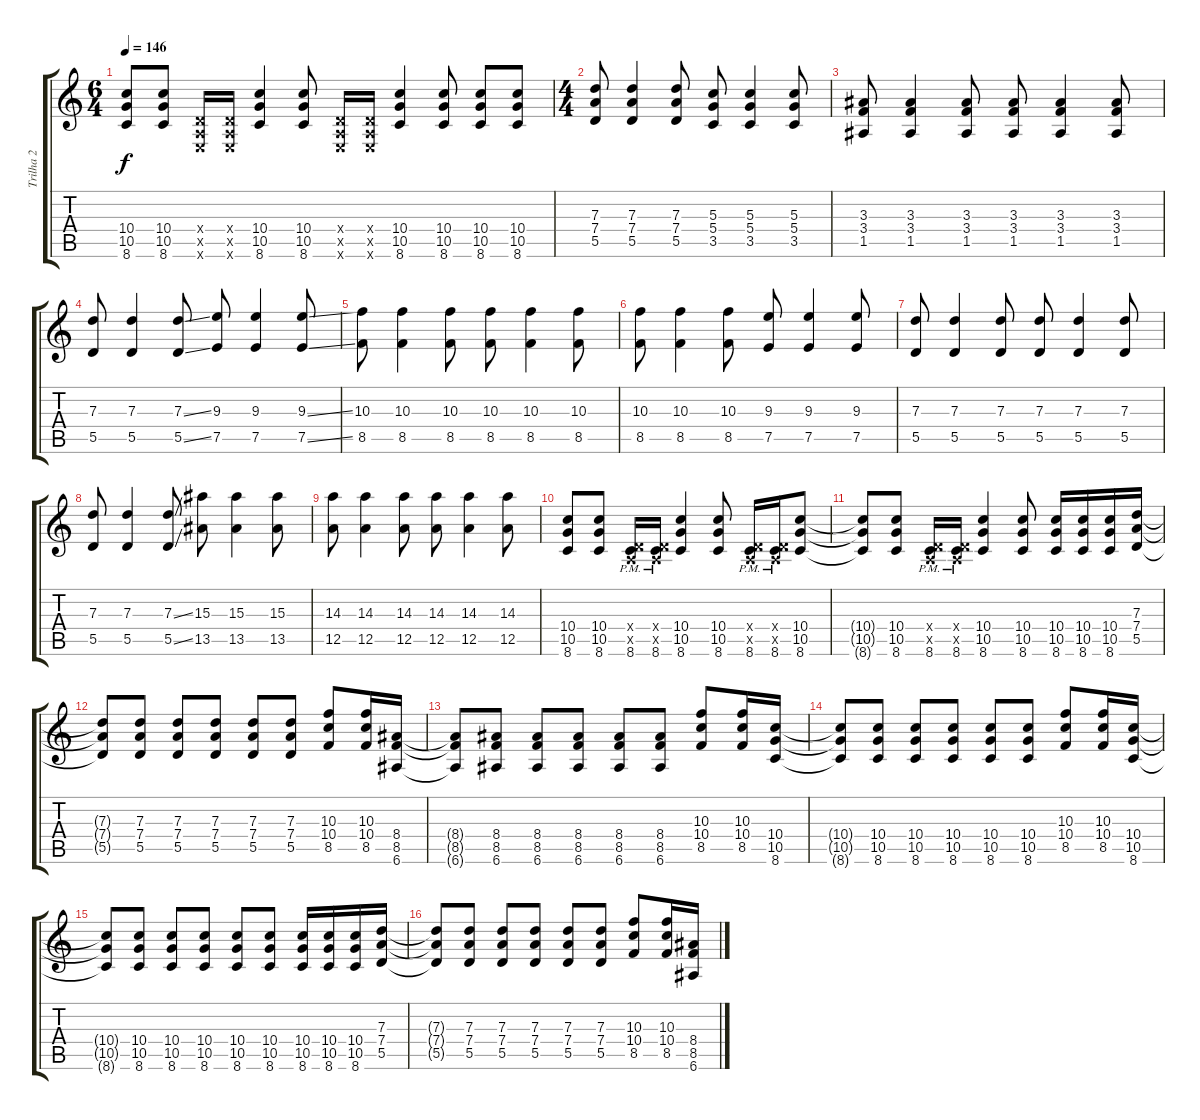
\track ("Trilha 2" "Trilha 2") {instrument distortionguitar}
\staff {score tabs}
\tuning (E4 B3 G3 D3 A2 E2) {hide}
\ts (6 4)
\tempo 146
\clef g2
\ks c
(10.4{t} 10.5{t} 8.6{t}).8{dy f} (10.4 10.5 8.6).8 (0.4{x} 0.5{x} 0.6{x}).16 (0.4{x} 0.5{x} 0.6{x}).16 (10.4 10.5 8.6).4 (10.4 10.5 8.6).8 (0.4{x} 0.5{x} 0.6{x}).16 (0.4{x} 0.5{x} 0.6{x}).16 (10.4 10.5 8.6).4 (10.4 10.5 8.6).8 (10.4 10.5 8.6).8 (10.4 10.5 8.6).8 |
\ts (4 4)
\section ("" "")
(7.3 7.4 5.5).8 (7.3 7.4 5.5).4 (7.3 7.4 5.5).8 (5.3 5.4 3.5).8 (5.3 5.4 3.5).4 (5.3 5.4 3.5).8 |
(3.3 3.4 1.5).8 (3.3 3.4 1.5).4 (3.3 3.4 1.5).8 (3.3 3.4 1.5).8 (3.3 3.4 1.5).4 (3.3 3.4 1.5).8 |
(7.3 5.5).8 (7.3 5.5).4 (7.3{ss} 5.5{ss}).8 (9.3 7.5).8 (9.3 7.5).4 (9.3{ss} 7.5{ss}).8 |
(10.3 8.5).8 (10.3 8.5).4 (10.3 8.5).8 (10.3 8.5).8 (10.3 8.5).4 (10.3 8.5).8 |
(10.3 8.5).8 (10.3 8.5).4 (10.3 8.5).8 (9.3 7.5).8 (9.3 7.5).4 (9.3 7.5).8 |
(7.3 5.5).8 (7.3 5.5).4 (7.3 5.5).8 (7.3 5.5).8 (7.3 5.5).4 (7.3 5.5).8 |
(7.3 5.5).8 (7.3 5.5).4 (7.3{ss} 5.5{ss}).8 (15.3 13.5).8 (15.3 13.5).4 (15.3 13.5).8 |
(14.3 12.5).8 (14.3 12.5).4 (14.3 12.5).8 (14.3 12.5).8 (14.3 12.5).4 (14.3 12.5).8 |
(10.4 10.5 8.6).8 (10.4 10.5 8.6).8 (0.4{x} 0.5{x} 8.6{pm}).16 (0.4{x} 0.5{x} 8.6{pm}).16 (10.4 10.5 8.6).4 (10.4 10.5 8.6).8 (0.4{x} 0.5{x} 8.6{pm}).16 (0.4{x} 0.5{x} 8.6{pm}).16 (10.4 10.5 8.6).8 |
(10.4{t} 10.5{t} 8.6{t}).8 (10.4 10.5 8.6).8 (0.4{x} 0.5{x} 8.6{pm}).16 (0.4{x} 0.5{x} 8.6{pm}).16 (10.4 10.5 8.6).4 (10.4 10.5 8.6).8 (10.4 10.5 8.6).16 (10.4 10.5 8.6).16 (10.4 10.5 8.6).16 (7.3 7.4 5.5).16 |
(7.3{t} 7.4{t} 5.5{t}).8 (7.3 7.4 5.5).8 (7.3 7.4 5.5).8 (7.3 7.4 5.5).8 (7.3 7.4 5.5).8 (7.3 7.4 5.5).8 (10.3 10.4 8.5).8 (10.3 10.4 8.5).16 (8.4 8.5 6.6).16 |
(8.4{t} 8.5{t} 6.6{t}).8 (8.4 8.5 6.6).8 (8.4 8.5 6.6).8 (8.4 8.5 6.6).8 (8.4 8.5 6.6).8 (8.4 8.5 6.6).8 (10.3 10.4 8.5).8 (10.3 10.4 8.5).16 (10.4 10.5 8.6).16 |
(10.4{t} 10.5{t} 8.6{t}).8 (10.4 10.5 8.6).8 (10.4 10.5 8.6).8 (10.4 10.5 8.6).8 (10.4 10.5 8.6).8 (10.4 10.5 8.6).8 (10.3 10.4 8.5).8 (10.3 10.4 8.5).16 (10.4 10.5 8.6).16 |
(10.4{t} 10.5{t} 8.6{t}).8 (10.4 10.5 8.6).8 (10.4 10.5 8.6).8 (10.4 10.5 8.6).8 (10.4 10.5 8.6).8 (10.4 10.5 8.6).8 (10.4 10.5 8.6).16 (10.4 10.5 8.6).16 (10.4 10.5 8.6).16 (7.3 7.4 5.5).16 |
(7.3{t} 7.4{t} 5.5{t}).8 (7.3 7.4 5.5).8 (7.3 7.4 5.5).8 (7.3 7.4 5.5).8 (7.3 7.4 5.5).8 (7.3 7.4 5.5).8 (10.3 10.4 8.5).8 (10.3 10.4 8.5).16 (8.4 8.5 6.6).16
